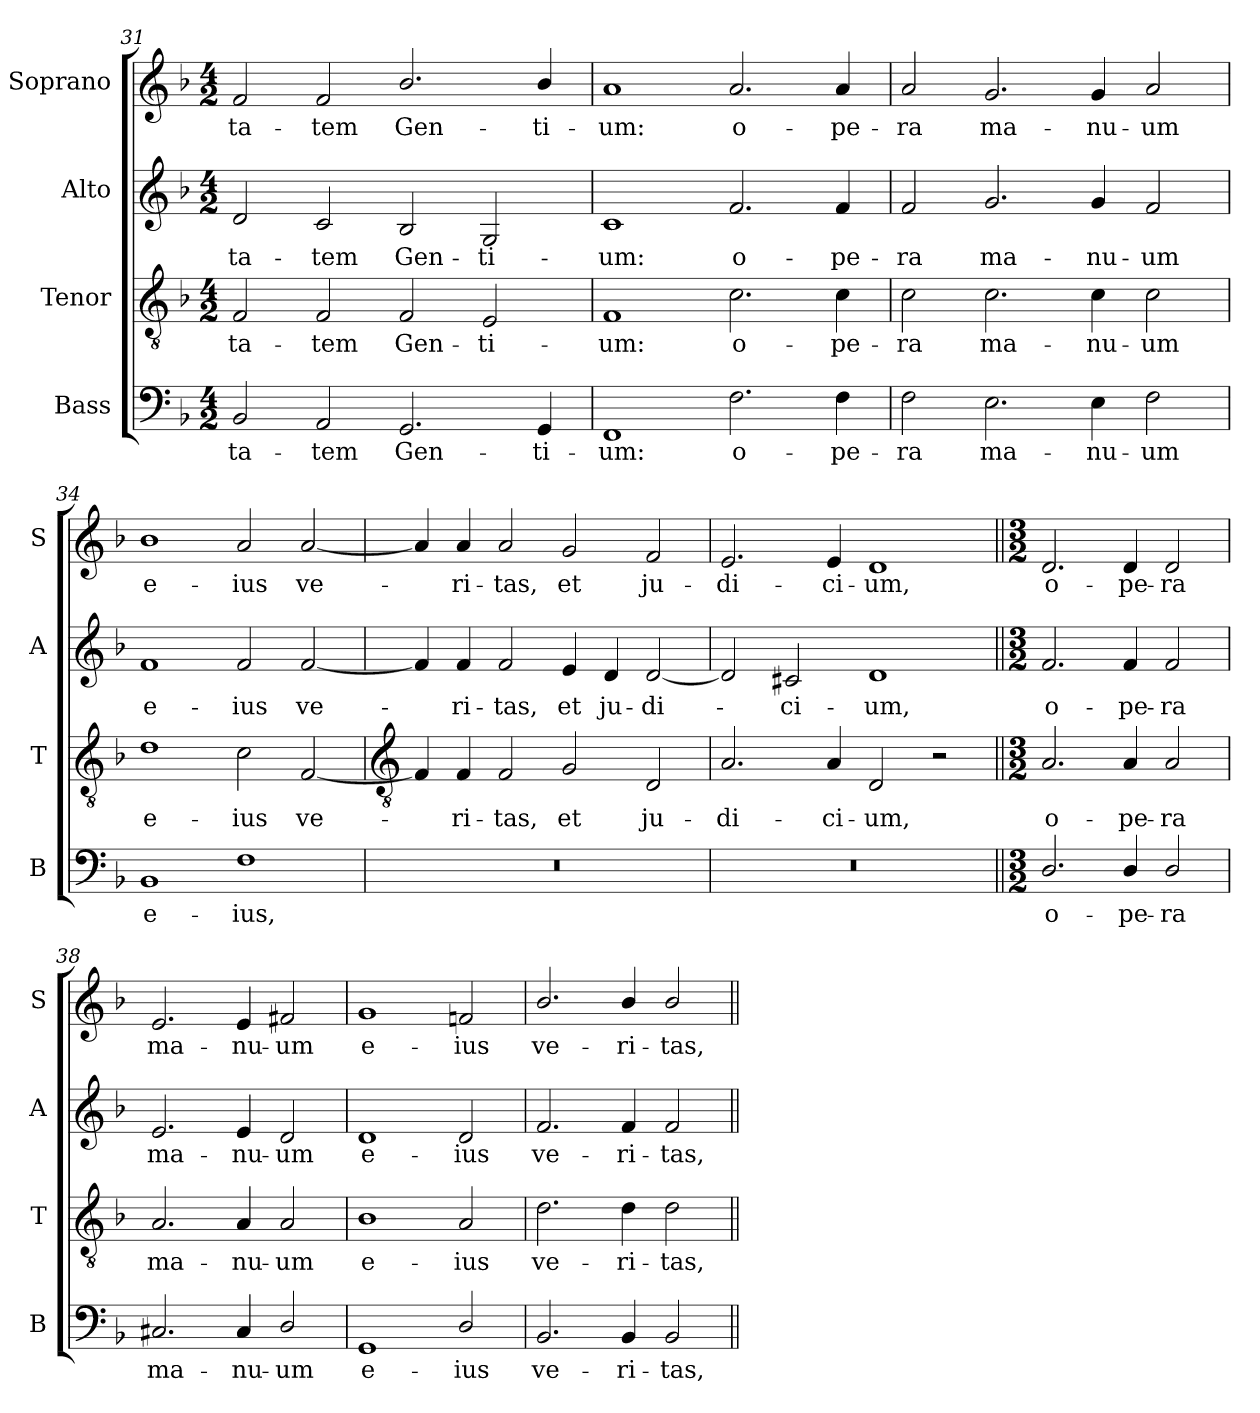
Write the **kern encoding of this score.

**kern	**text	**kern	**text	**kern	**text	**kern	**text
*part4	*part4	*part3	*part3	*part2	*part2	*part1	*part1
*staff4	*staff4	*staff3	*staff3	*staff2	*staff2	*staff1	*staff1
*I"Bass	*	*I"Tenor	*	*I"Alto	*	*I"Soprano	*
*I'B	*	*I'T	*	*I'A	*	*I'S	*
*clefF4	*	*clefGv2	*	*clefG2	*	*clefG2	*
*k[b-]	*	*k[b-]	*	*k[b-]	*	*k[b-]	*
*F:	*	*F:	*	*F:	*	*F:	*
*M4/2	*	*M4/2	*	*M4/2	*	*M4/2	*
=31	=31	=31	=31	=31	=31	=31	=31
!	!LO:LY:b	!	!LO:LY:b	!	!LO:LY:b	!	!LO:LY:b
2BB-	-ta-	2F	-ta-	2d	-ta-	2f	-ta-
!	!LO:LY:b	!	!LO:LY:b	!	!LO:LY:b	!	!LO:LY:b
2AA	-tem	2F	-tem	2c	-tem	2f	-tem
!	!LO:LY:b	!	!LO:LY:b	!	!LO:LY:b	!	!LO:LY:b
2.GG	Gen-	2F	Gen-	2B-	Gen-	2.b-/	Gen-
!	!	!	!LO:LY:b	!	!LO:LY:b	!	!
.	.	2E	-ti-	2G	-ti-	.	.
!	!LO:LY:b	!	!	!	!	!	!LO:LY:b
4GG	-ti-	.	.	.	.	4b-/	-ti-
=32	=32	=32	=32	=32	=32	=32	=32
!	!LO:LY:b	!	!LO:LY:b	!	!LO:LY:b	!	!LO:LY:b
1FF	-um:	1F	-um:	1c	-um:	1a	-um:
!	!LO:LY:b	!	!LO:LY:b	!	!LO:LY:b	!	!LO:LY:b
2.F	o-	2.c	o-	2.f	o-	2.a	o-
!	!LO:LY:b	!	!LO:LY:b	!	!LO:LY:b	!	!LO:LY:b
4F	-pe-	4c	-pe-	4f	-pe-	4a	-pe-
=33	=33	=33	=33	=33	=33	=33	=33
!	!LO:LY:b	!	!LO:LY:b	!	!LO:LY:b	!	!LO:LY:b
2F	-ra	2c	-ra	2f	-ra	2a	-ra
!	!LO:LY:b	!	!LO:LY:b	!	!LO:LY:b	!	!LO:LY:b
2.E	ma-	2.c	ma-	2.g	ma-	2.g	ma-
!	!LO:LY:b	!	!LO:LY:b	!	!LO:LY:b	!	!LO:LY:b
4E	-nu-	4c	-nu-	4g	-nu-	4g	-nu-
!	!LO:LY:b	!	!LO:LY:b	!	!LO:LY:b	!	!LO:LY:b
2F	-um	2c	-um	2f	-um	2a	-um
=34	=34	=34	=34	=34	=34	=34	=34
!	!LO:LY:b	!	!LO:LY:b	!	!LO:LY:b	!	!LO:LY:b
1BB-	e-	1d	e-	1f	e-	1b-	e-
!	!LO:LY:b	!	!LO:LY:b	!	!LO:LY:b	!	!LO:LY:b
1F	-ius,	2c	-ius	2f	-ius	2a	-ius
!	!	!	!LO:LY:b	!	!LO:LY:b	!	!LO:LY:b
.	.	[2F	ve-	[2f	ve-	[2a	ve-
!!LO:LB:g=z
=35	=35	=35	=35	=35	=35	=35	=35
*	*	*clefGv2	*	*	*	*	*
0r	.	4F]	.	4f]	.	4a]	.
!	!	!	!LO:LY:b	!	!LO:LY:b	!	!LO:LY:b
.	.	4F	ri-	4f	ri-	4a	ri-
!	!	!	!LO:LY:b	!	!LO:LY:b	!	!LO:LY:b
.	.	2F	-tas,	2f	-tas,	2a	-tas,
!	!	!	!LO:LY:b	!	!LO:LY:b	!	!LO:LY:b
.	.	2G	et	4e	et	2g	et
!	!	!	!	!	!LO:LY:b	!	!
.	.	.	.	4d	ju-	.	.
!	!	!	!LO:LY:b	!	!LO:LY:b	!	!LO:LY:b
.	.	2D	ju-	[2d	-di-	2f	ju-
=36	=36	=36	=36	=36	=36	=36	=36
!	!	!	!LO:LY:b	!	!	!	!LO:LY:b
0r	.	2.A	-di-	2d]	.	2.e	-di-
!	!	!	!	!	!LO:LY:b	!	!
.	.	.	.	2c#X	ci-	.	.
!	!	!	!LO:LY:b	!	!	!	!LO:LY:b
.	.	4A	-ci-	.	.	4e	-ci-
!	!	!	!LO:LY:b	!	!LO:LY:b	!	!LO:LY:b
.	.	2D	-um,	1d	-um,	1d	-um,
.	.	2r	.	.	.	.	.
=37||	=37||	=37||	=37||	=37||	=37||	=37||	=37||
*M3/2	*	*M3/2	*	*M3/2	*	*M3/2	*
!	!LO:LY:b	!	!LO:LY:b	!	!LO:LY:b	!	!LO:LY:b
2.D/	o-	2.A	o-	2.f	o-	2.d	o-
!	!LO:LY:b	!	!LO:LY:b	!	!LO:LY:b	!	!LO:LY:b
4D/	-pe-	4A	-pe-	4f	-pe-	4d	-pe-
!	!LO:LY:b	!	!LO:LY:b	!	!LO:LY:b	!	!LO:LY:b
2D/	-ra	2A	-ra	2f	-ra	2d	-ra
=38	=38	=38	=38	=38	=38	=38	=38
!	!LO:LY:b	!	!LO:LY:b	!	!LO:LY:b	!	!LO:LY:b
2.C#X	ma-	2.A	ma-	2.e	ma-	2.e	ma-
!	!LO:LY:b	!	!LO:LY:b	!	!LO:LY:b	!	!LO:LY:b
4C#	-nu-	4A	-nu-	4e	-nu-	4e	-nu-
!	!LO:LY:b	!	!LO:LY:b	!	!LO:LY:b	!	!LO:LY:b
2D/	-um	2A	-um	2d	-um	2f#X	-um
=39	=39	=39	=39	=39	=39	=39	=39
!	!LO:LY:b	!	!LO:LY:b	!	!LO:LY:b	!	!LO:LY:b
1GG	e-	1B-	e-	1d	e-	1g	e-
!	!LO:LY:b	!	!LO:LY:b	!	!LO:LY:b	!	!LO:LY:b
2D/	-ius	2A	-ius	2d	-ius	2fn	-ius
=40	=40	=40	=40	=40	=40	=40	=40
!	!LO:LY:b	!	!LO:LY:b	!	!LO:LY:b	!	!LO:LY:b
2.BB-	ve-	2.d	ve-	2.f	ve-	2.b-/	ve-
!	!LO:LY:b	!	!LO:LY:b	!	!LO:LY:b	!	!LO:LY:b
4BB-	-ri-	4d	-ri-	4f	-ri-	4b-/	-ri-
!	!LO:LY:b	!	!LO:LY:b	!	!LO:LY:b	!	!LO:LY:b
2BB-	-tas,	2d	-tas,	2f	-tas,	2b-/	-tas,
=||	=||	=||	=||	=||	=||	=||	=||
*-	*-	*-	*-	*-	*-	*-	*-
